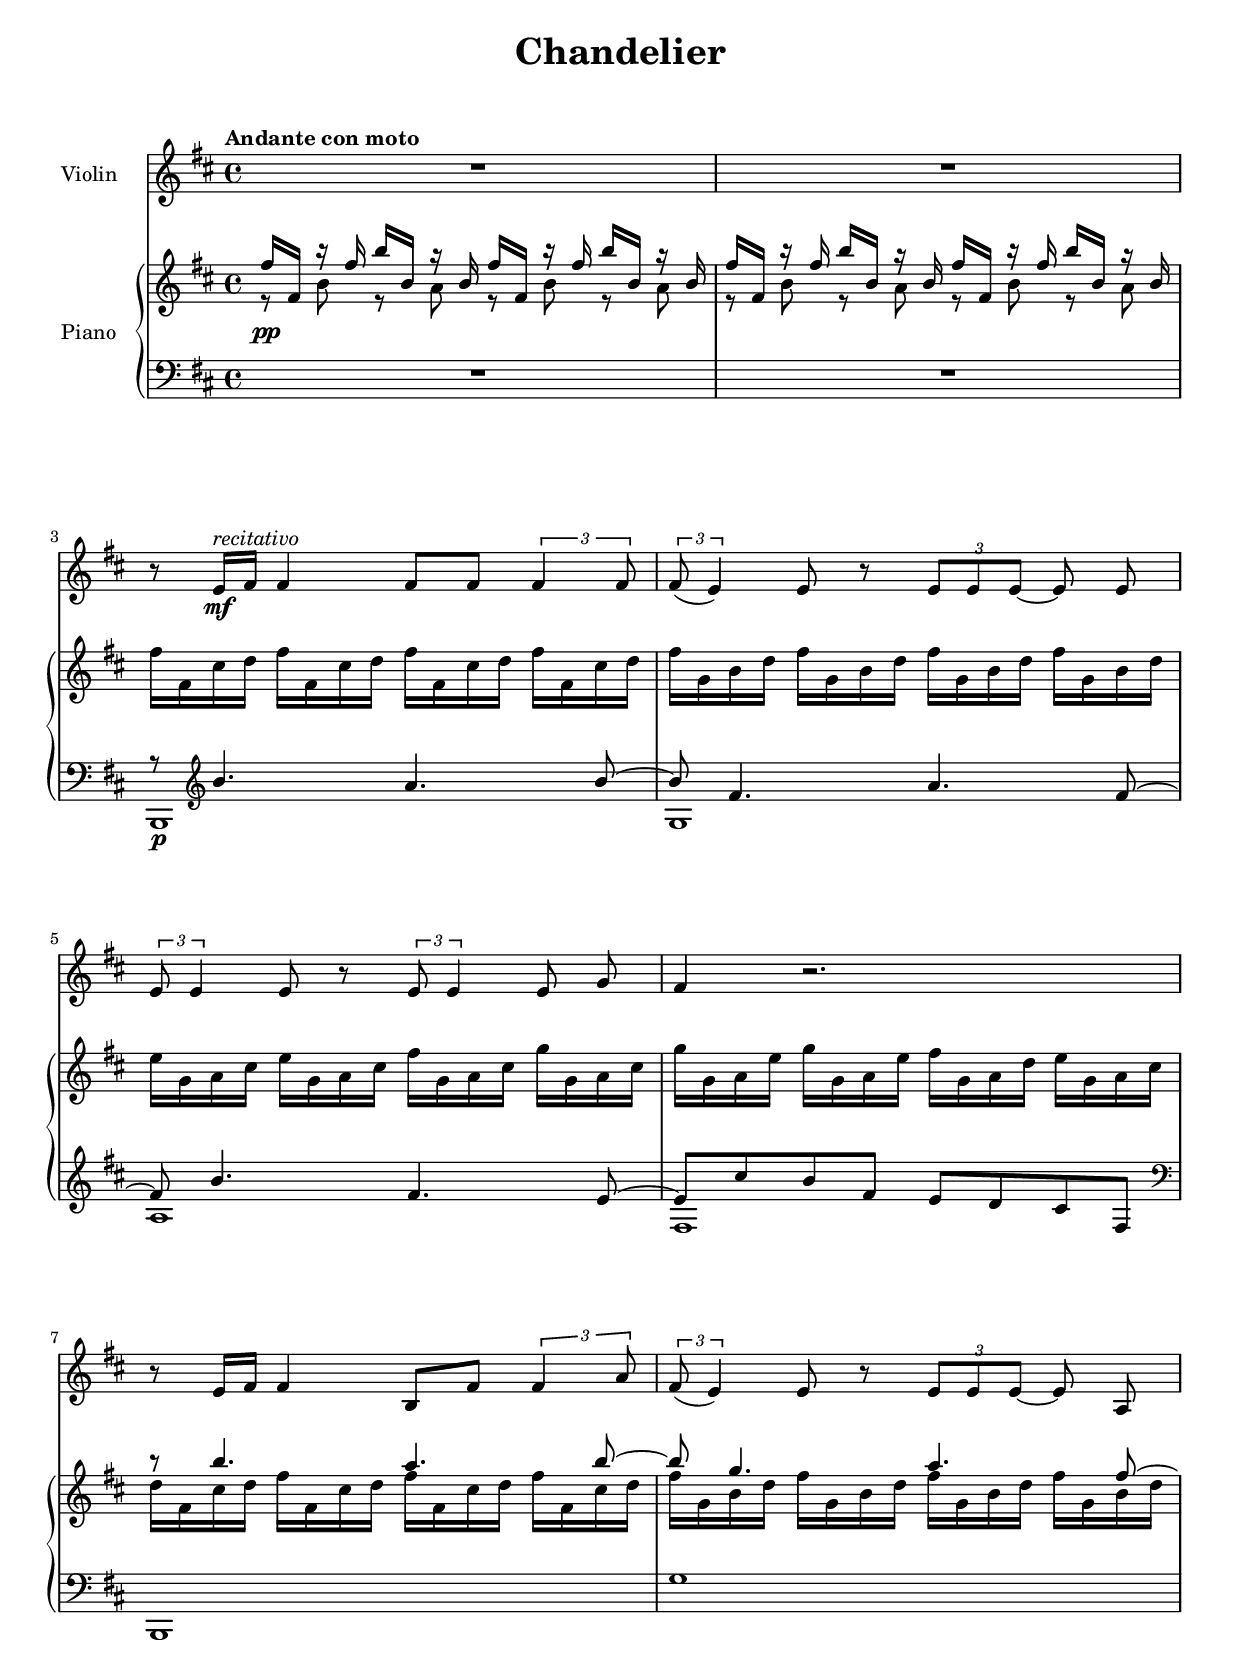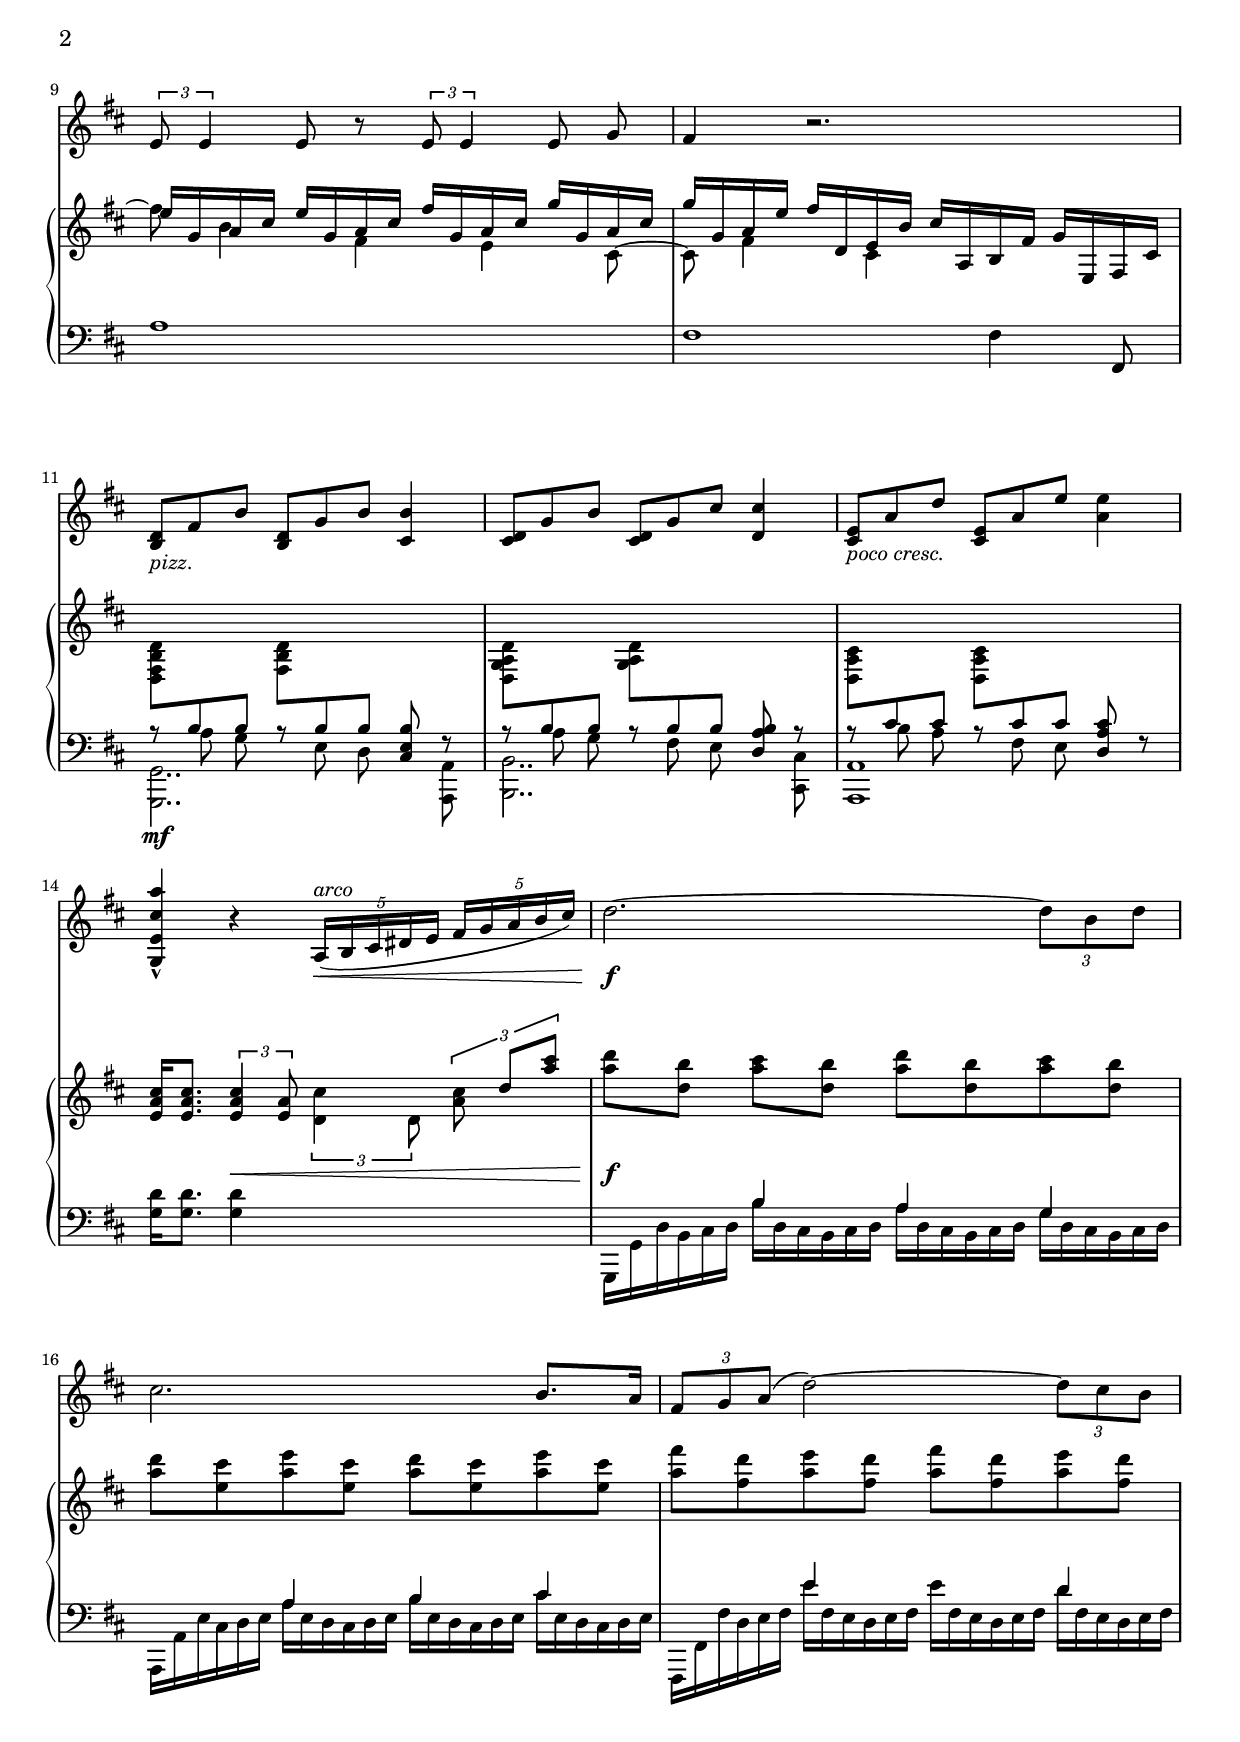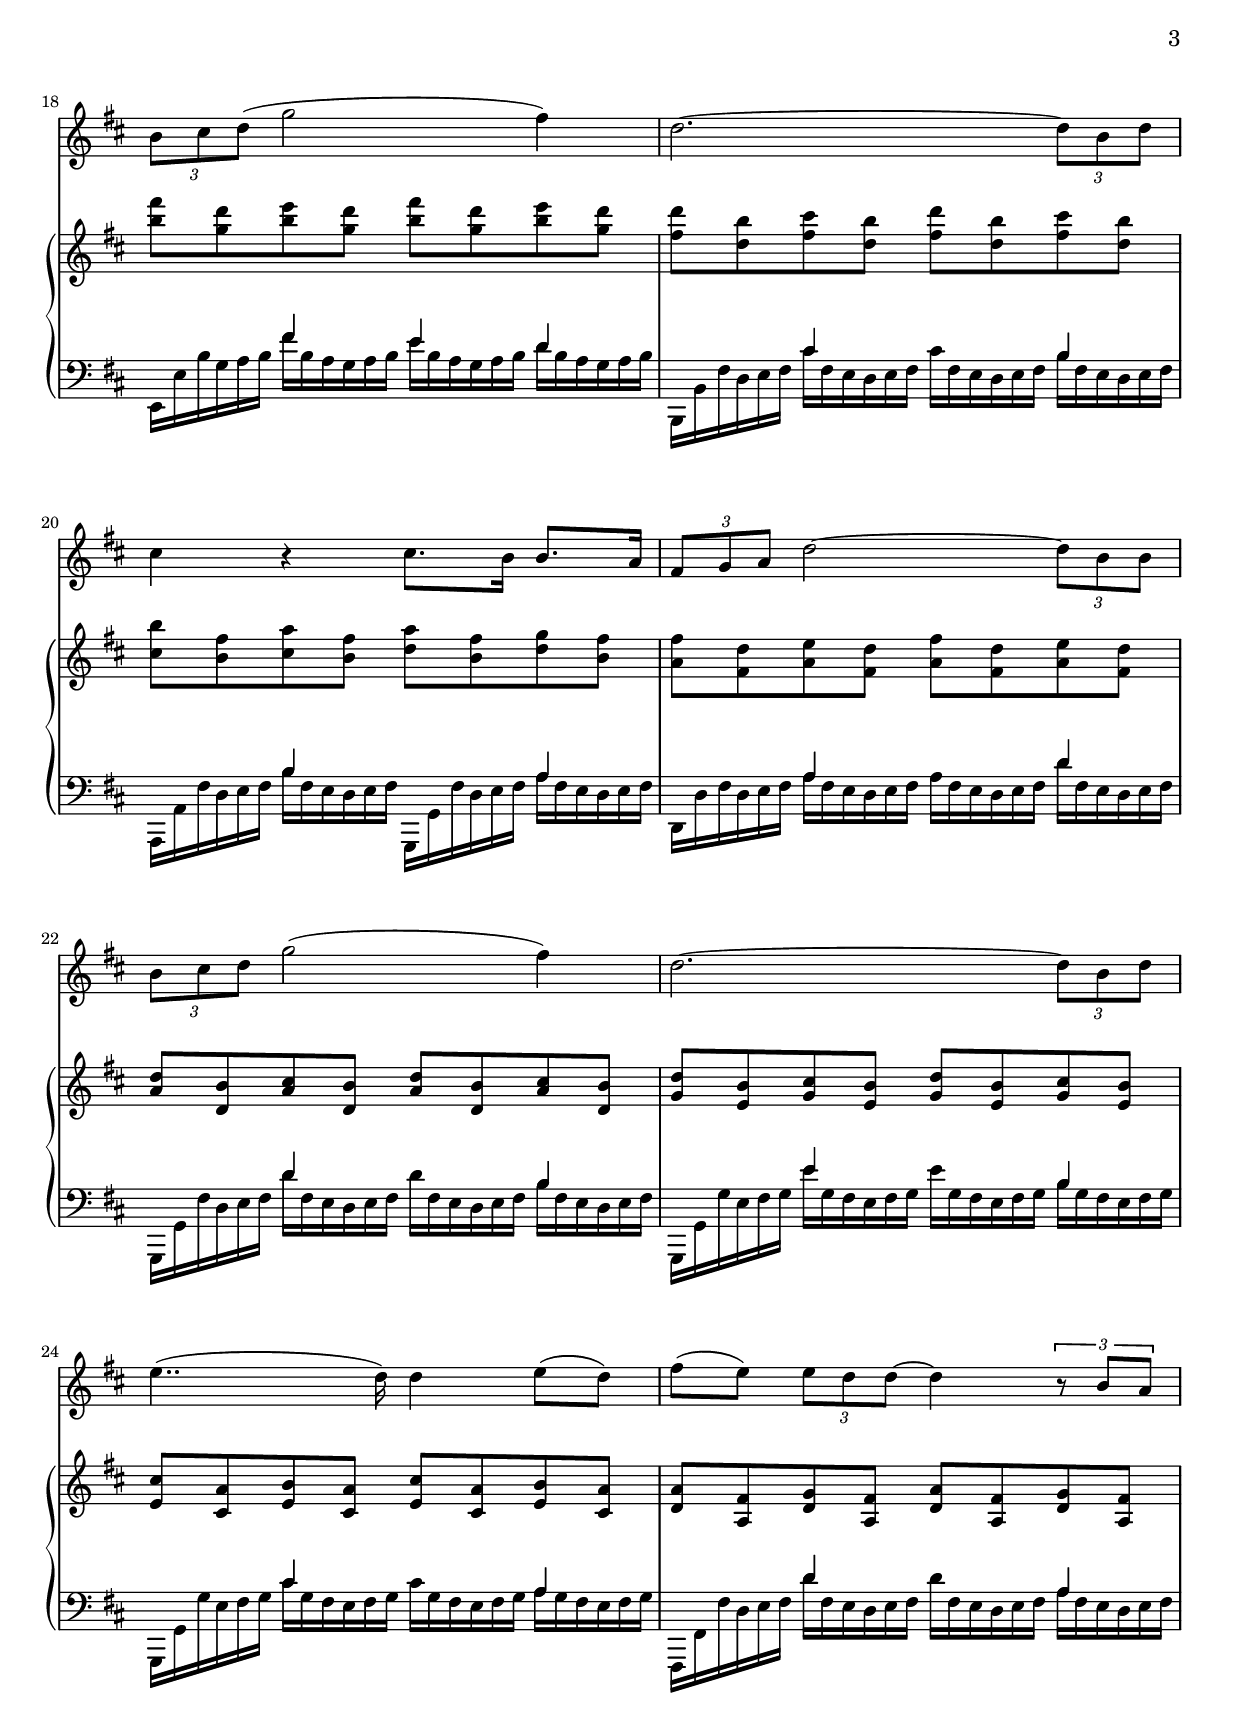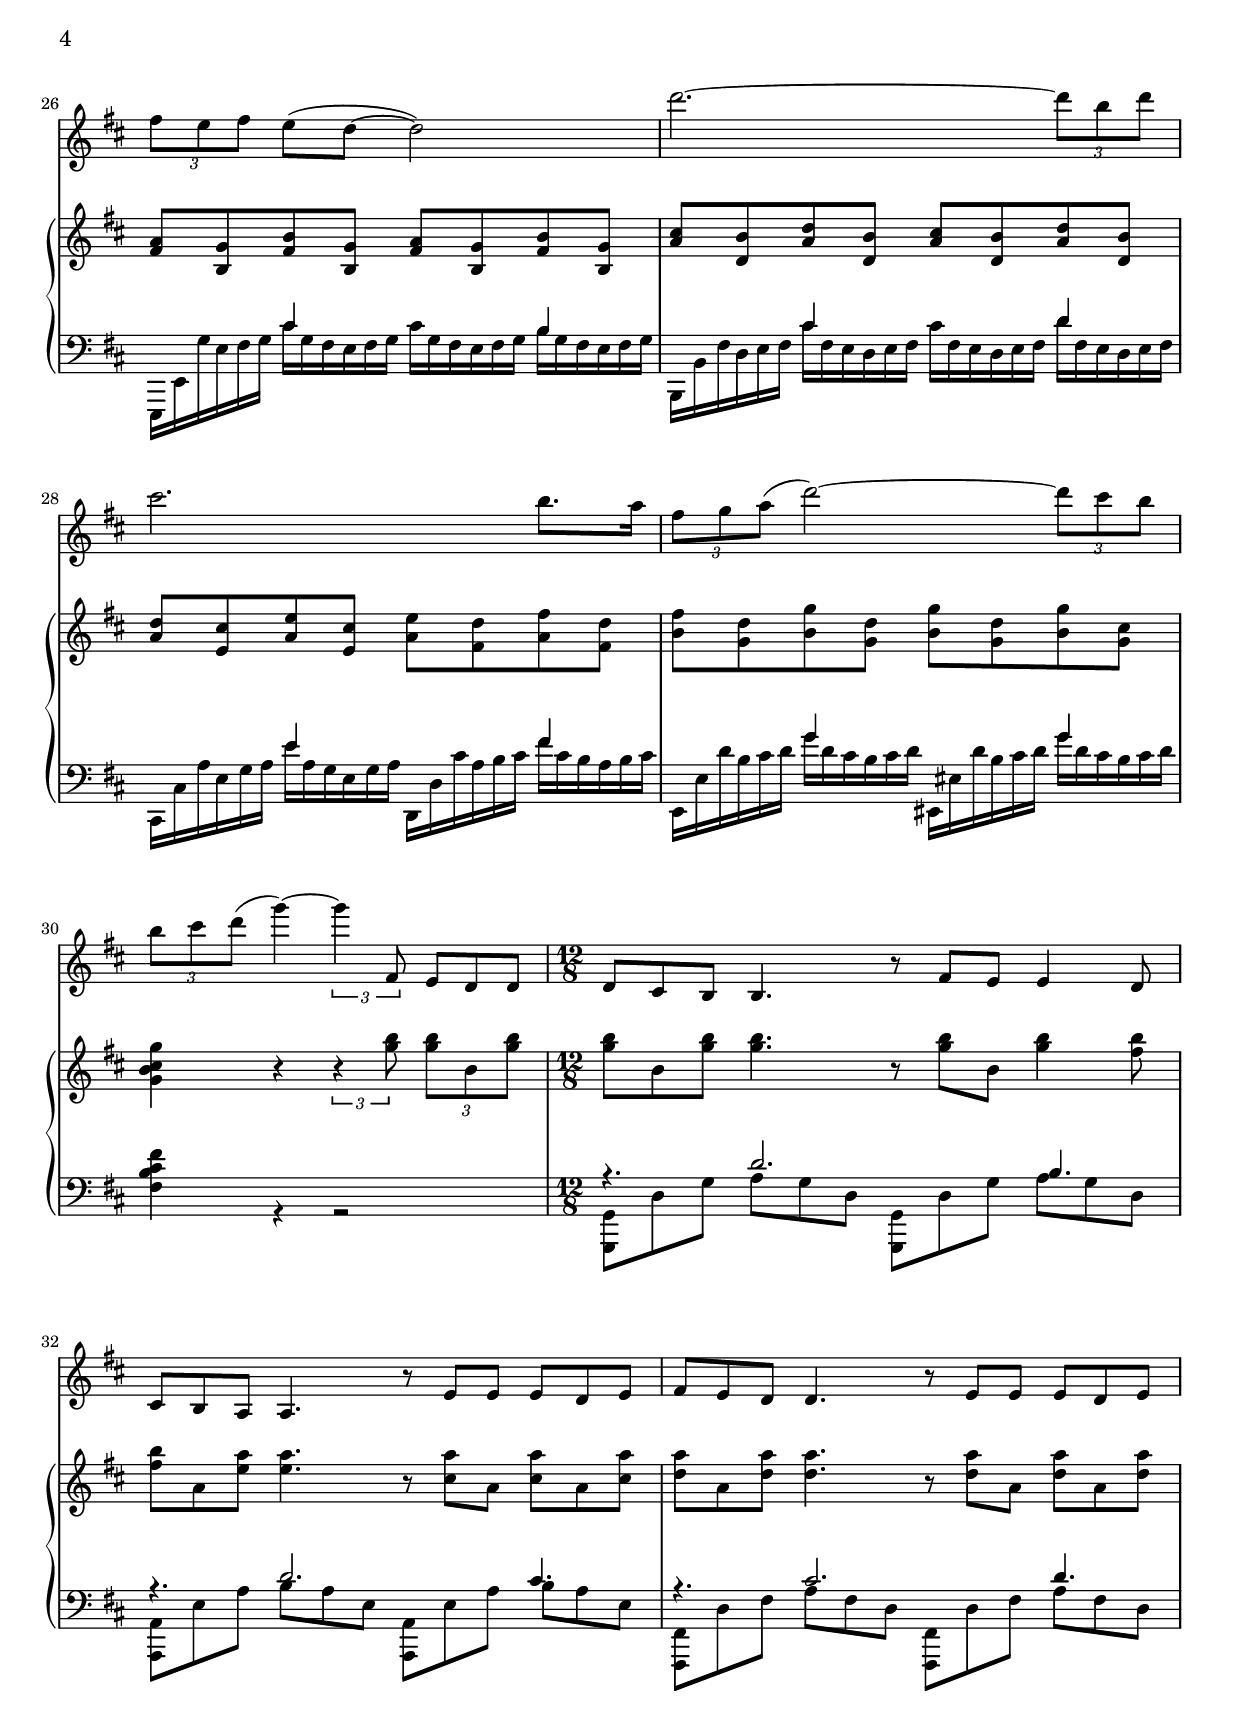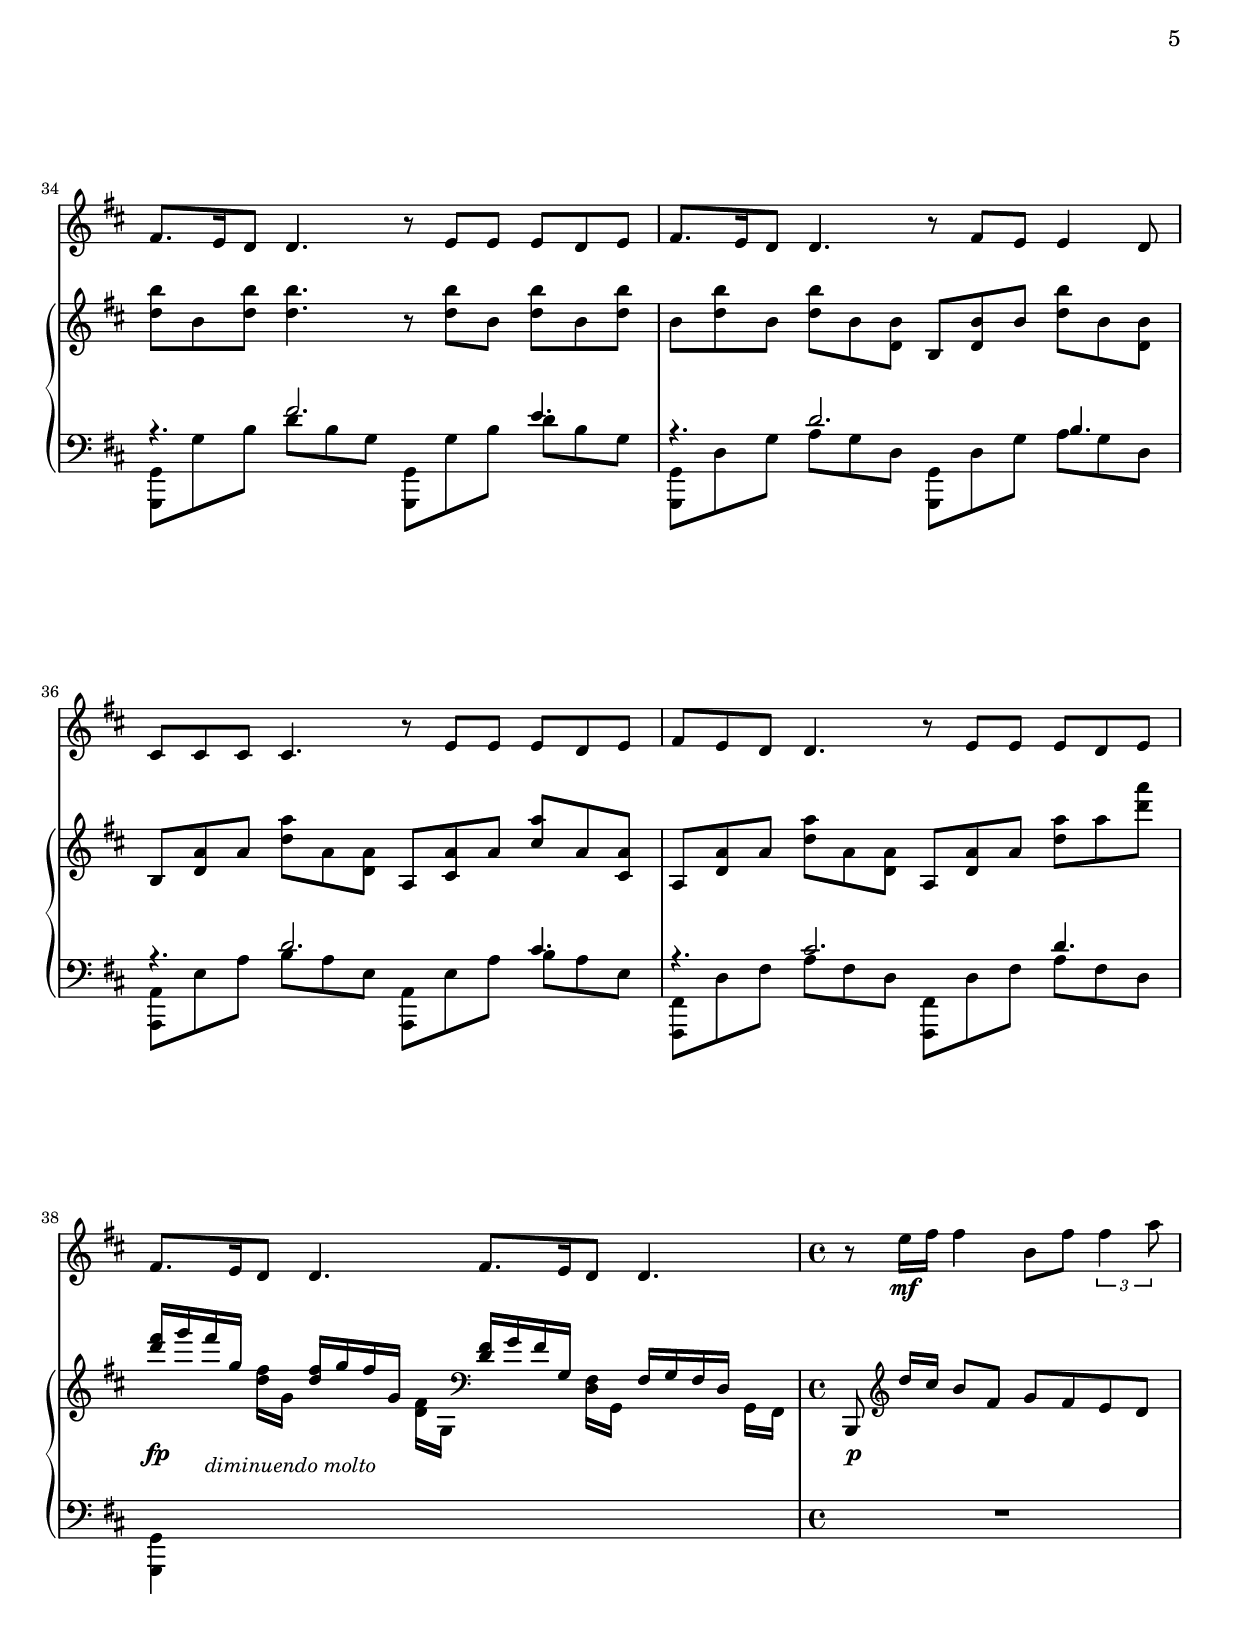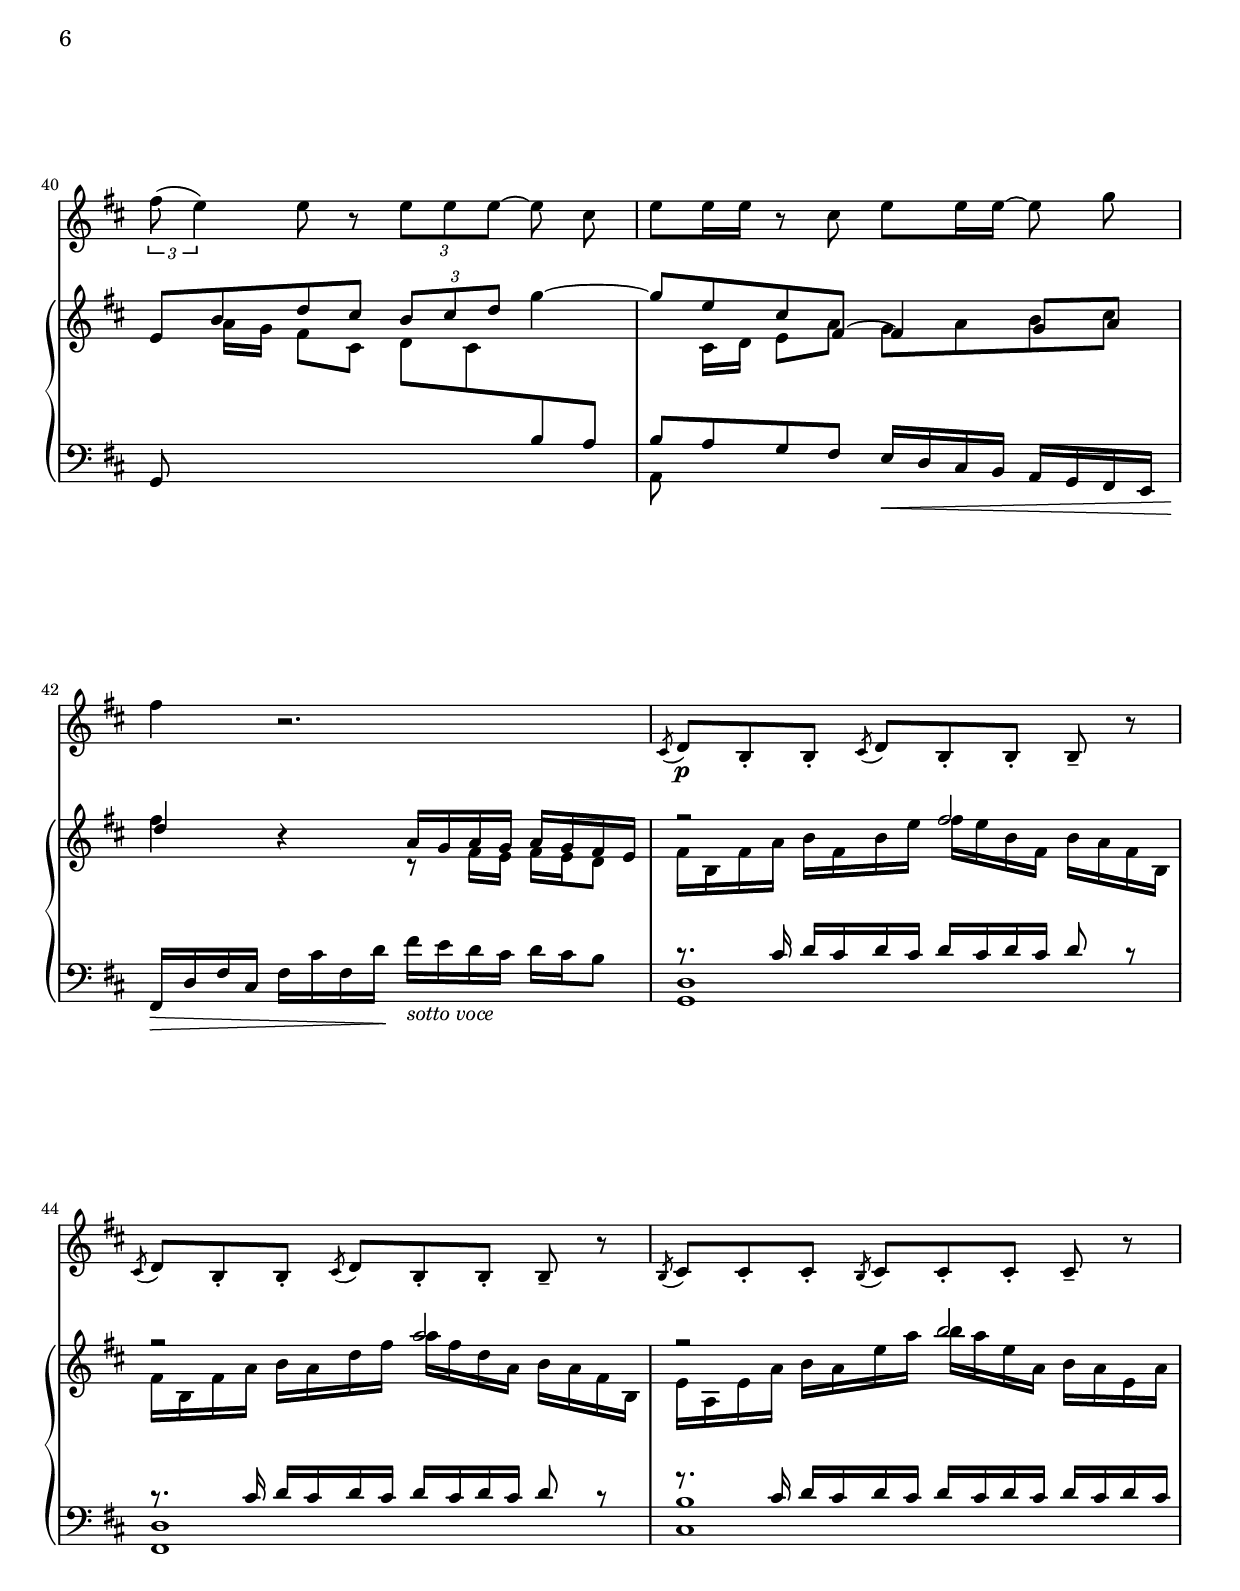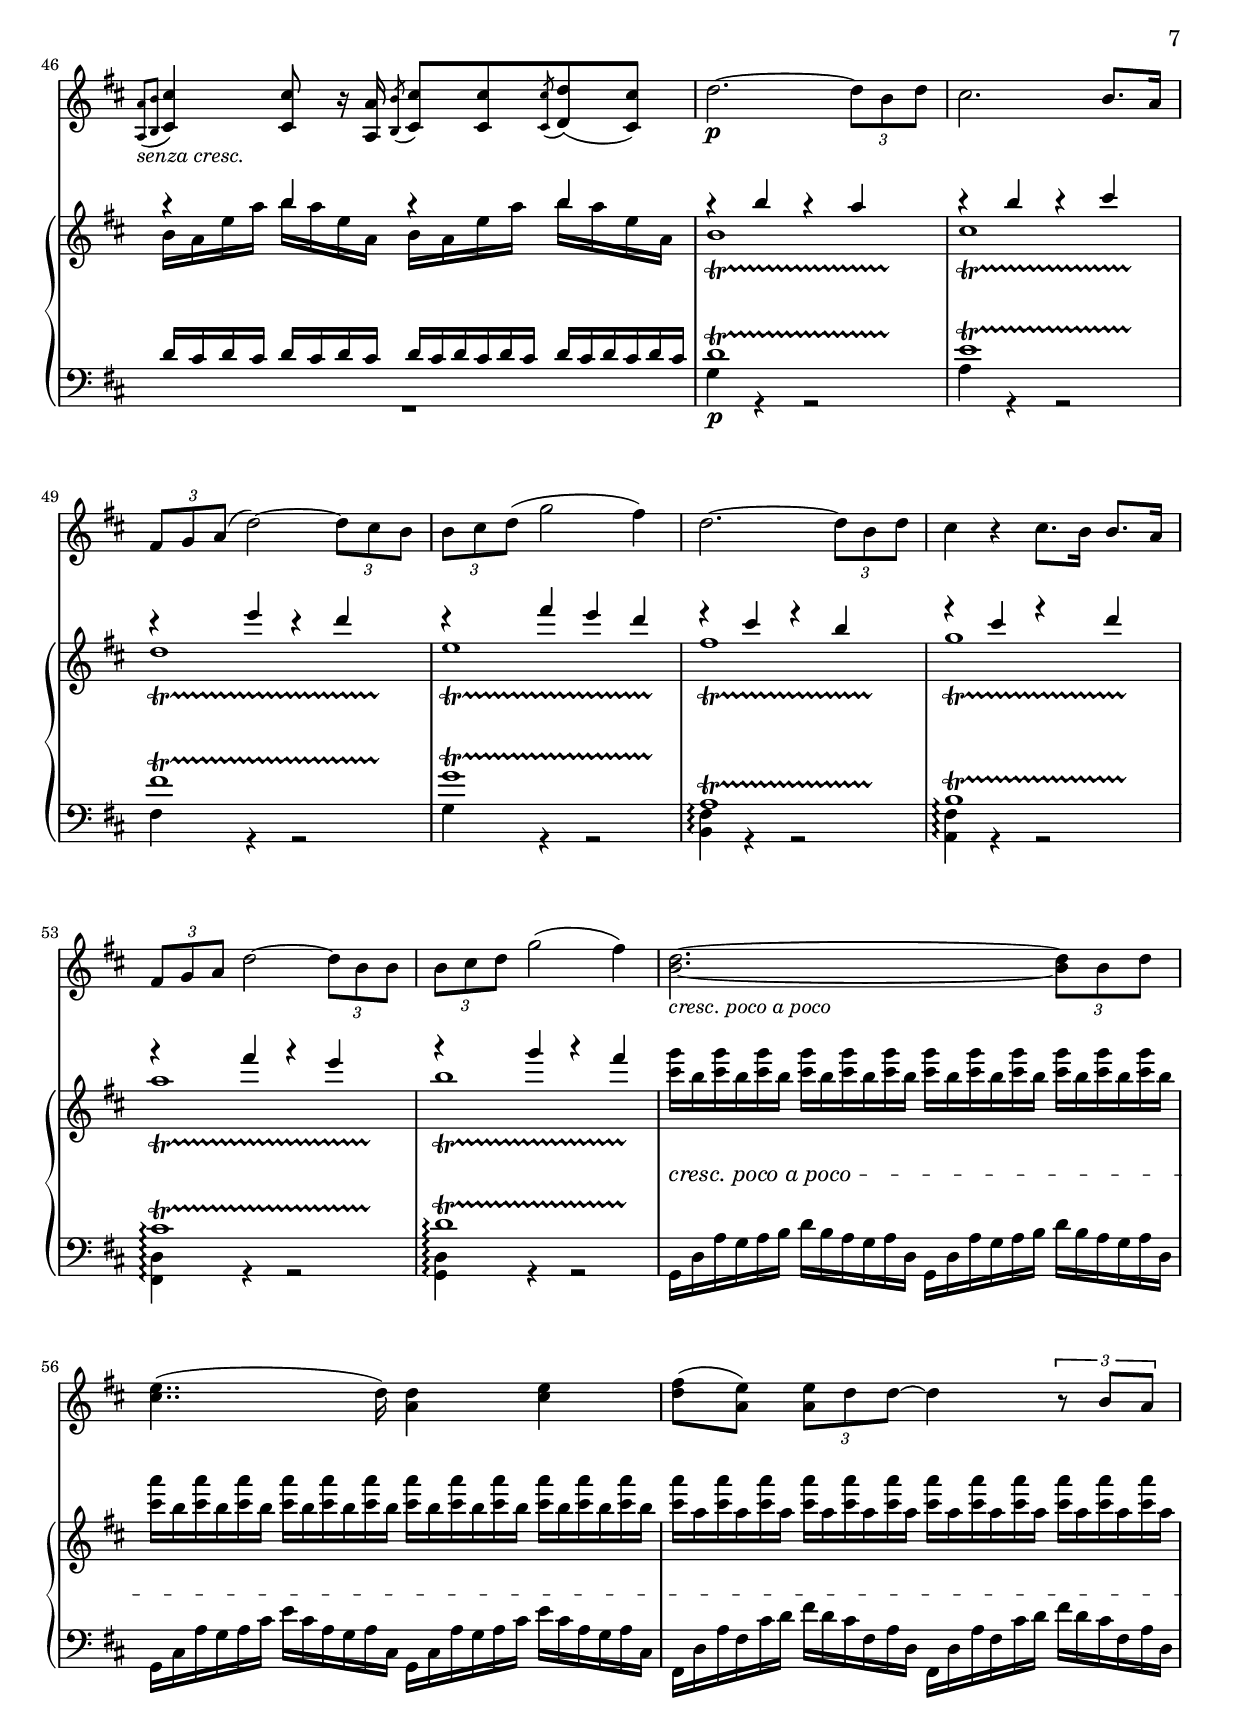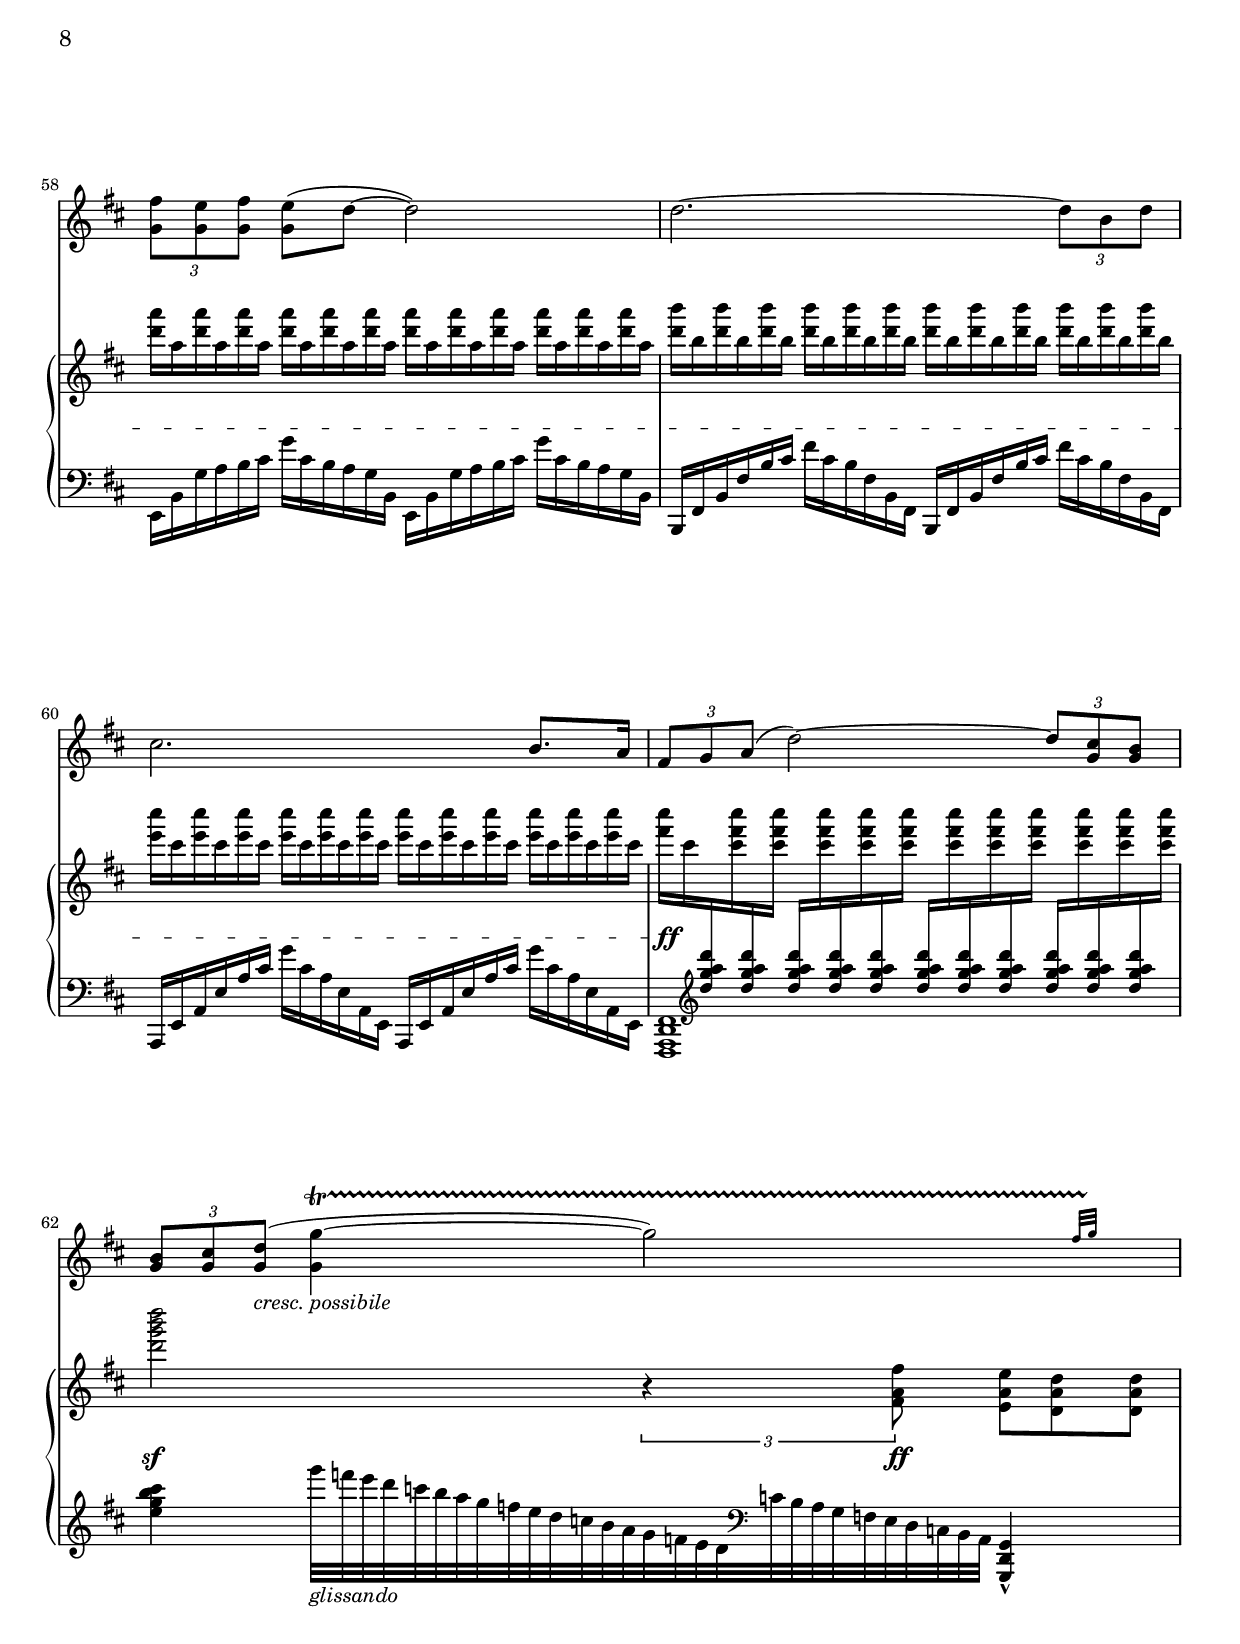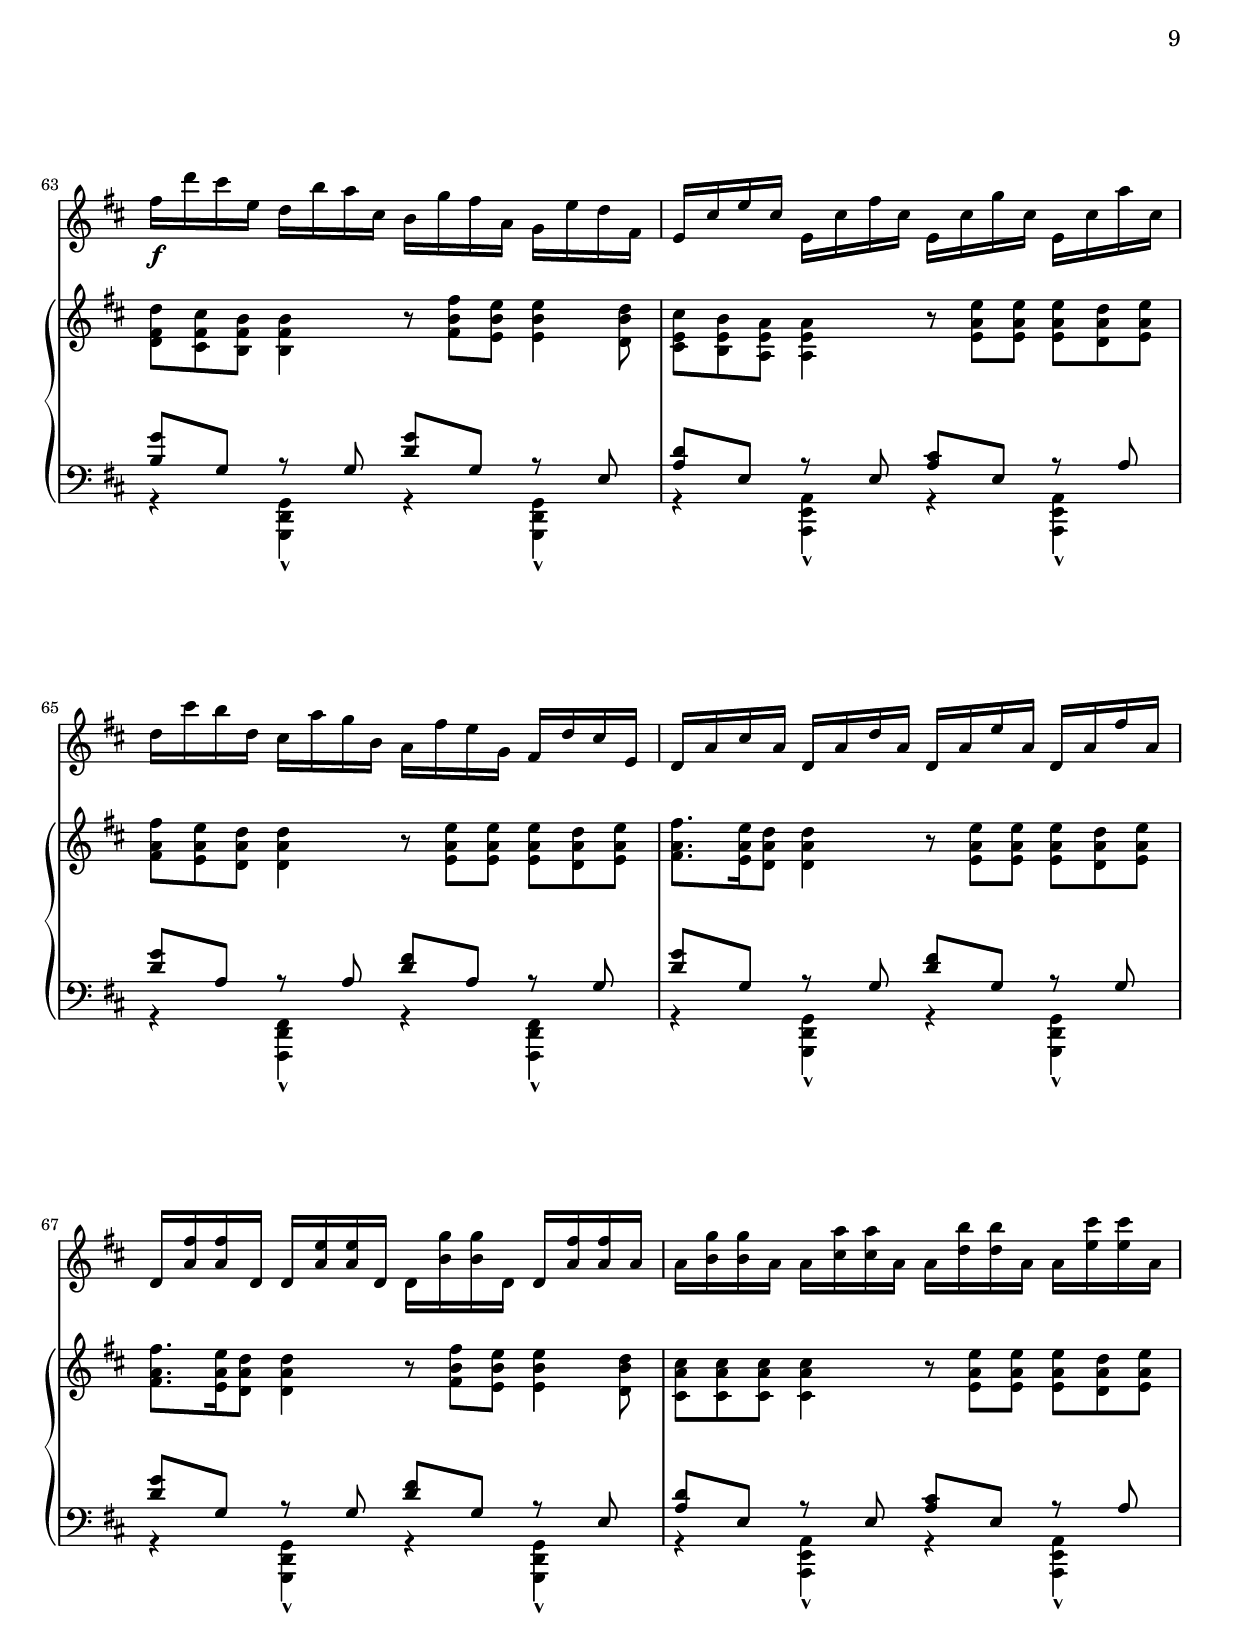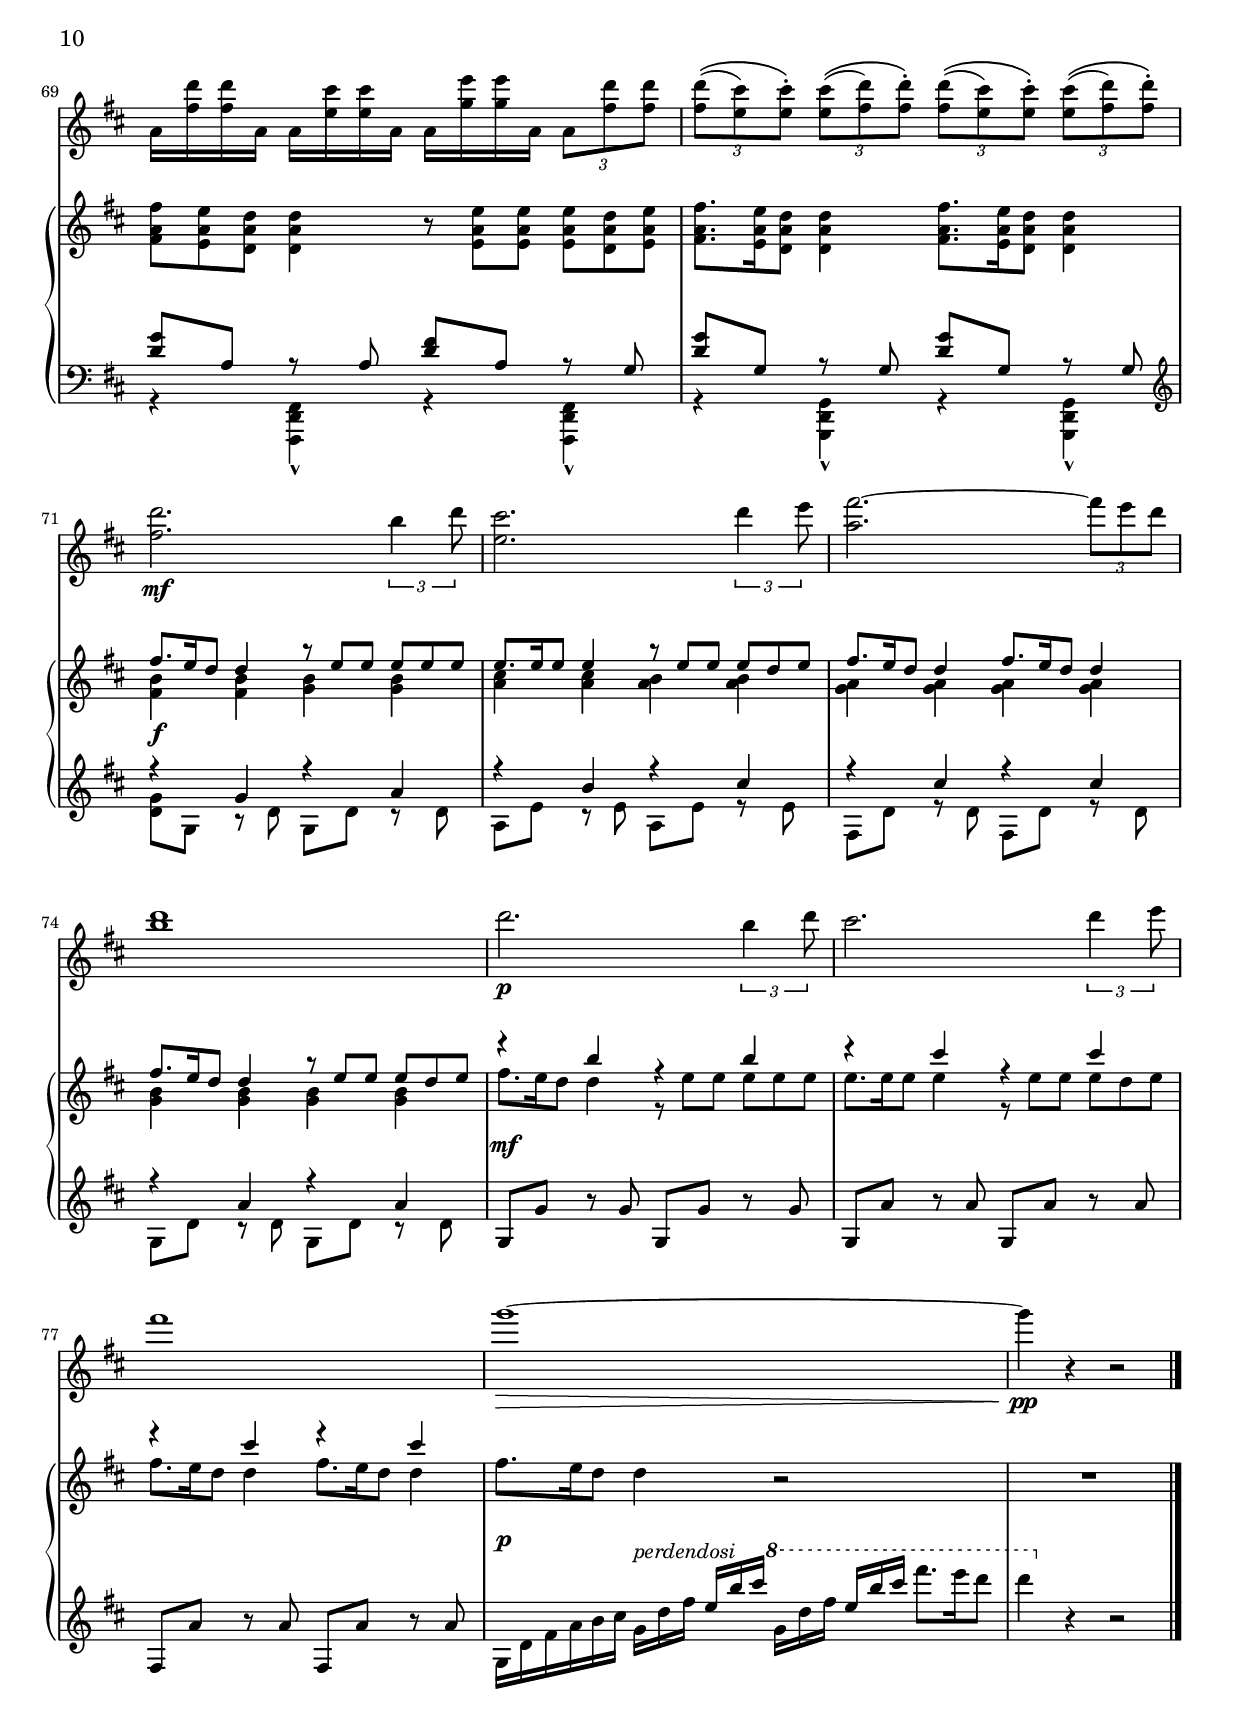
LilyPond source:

\version "2.18.2"

% Chandelier by Sia Furler
% transcribed for Violin and Piano
% with thanks to Linda Peng (@lpnotes)


lh = { \change Staff = "LH" }
rh = { \change Staff = "RH" }
su = { \stemUp }
sn = { \stemNeutral }
sd = { \stemDown }
trips =
#(define-music-function (parser location my-music)
    (ly:music?)
    #{ \tuplet 3/2 { $my-music } #}
)


% Verse I

violinVerseI = \relative c' {
    R1*2 |

    r8 e16\mf ^\markup{\italic "recitativo"} fis  fis4  fis8 fis  \trips {fis4 fis8} |
    \trips {fis8( e4)}  e8 r  \trips {e8 e e~}  \autoBeamOff e8 e \autoBeamOn |
    \trips {e8 e4}  e8 r  \trips {e8 e4}  \autoBeamOff e8 g \autoBeamOn |
    fis4 r2. |
    r8 e16 fis  fis4  b,8 fis'  \trips {fis4 a8} |
    \trips {fis8( e4)}  e8 r  \trips {e8 e e~}  \autoBeamOff e8 a, \autoBeamOn |
    \trips {e'8 e4}  e8 r  \trips {e8 e4}  \autoBeamOff e8 g \autoBeamOn|
    fis4 r2. |
}
rhVerseI = \relative c' {
    << { fis'16 fis, r fis'  b b, r b  fis' fis, r fis'  b b, r b |
         fis'16 fis, r fis'  b b, r b  fis' fis, r fis'  b b, r b |
       } \\
       { r8 b r a r b r a |
         r8 b r a r b r a |
       }
    >>

    fis'16 fis, cis' d fis fis, cis' d fis fis, cis' d fis fis, cis' d |
    fis g, b d fis g, b d fis g, b d fis g, b d |
    e g, a cis e g, a cis fis g, a cis g' g, a cis |
    g' g,  a e' g g, a e' fis g, a d e g, a cis |
    \sd
    d fis, cis' d fis fis, cis' d fis fis, cis' d fis fis, cis' d |
    fis g, b d fis g, b d fis g, b d fis g, b d |
    \su e g, a cis  e g, a cis  fis g, a cis  g' g, a cis |
    g' g, a e'  fis d, e b'  cis a, b fis'  g e, fis cis' |
}
lhVerseI = \relative c'' {
    R1*2 |

    << { r8 \clef treble b4. a4. b8~ | b8 fis4. a4. fis8~ |
         fis8 b4. fis4. e8~ | e8 cis' b fis e d cis fis, |
         \rh
         r8 b''4. a4. b8~ | b8 g4. a4. fis8~ |
         \sd fis8 b,4 fis e cis8~ | cis8 fis4 cis \lh\sn fis, fis,8 |
       } \\
       { b,1\p | g''1 | a1 | fis1 | \clef bass b,,1 | g''1 | a1 | fis1 |
       }
    >>
}


% Pre-Chorus I

violinPrechorusI = \relative c' {
    \override DynamicTextSpanner.style = #'none
    <d b>8[ -\markup{\italic "pizz."} fis b]  <d, b>[ g b]  <b cis,>4 |
    <d, cis>8[ g b]  <d, cis>[ g cis]  <cis d,>4 |
    <e, cis>8[ -\markup{\italic "poco cresc."} a d]  <e, cis>[ a e']   <e a,>4 |
    <g,, e' cis' a'>4-^ r4
        \tuplet 5/4 {a16( ^\markup{\italic "arco"}\< b cis dis e} \tuplet 5/4 {fis16 g a b cis)} |
}
rhPrechorusI = \relative c' {
    \sd <d b fis d>8[ \lh\su b b]  \rh\sd <d b fis>[ \lh\su b b]  <b e, cis> r \rh |
    \sd <d a g d>8[ \lh\su b b]  \rh\sd <d a g>[ \lh\su b b]  <b a d,> r \rh |
    \sd <cis a d,>8[ \lh\su cis cis]  \rh\sd <cis a d,>[ \lh\su cis cis]  <cis a d,> r \rh |
    \sn <cis' a e>16 <cis a e>8. \trips {<cis a e>4 \su <a e>8}
        \sd \trips {<cis d,>4 d,8} \autoBeamOff \trips {<cis' a>8 \su d[ <cis' a>]} \autoBeamOn \sn |
}
lhPrechorusI = \relative c' {
    << { \autoBeamOff
         \sd r8 a  g  r e d  s4 |
         \sd r8 a' g  r fis e  s4 |
         \sd r8 b' a  r fis e  s4 |
       } \\
       { <g, g,>2..\mf <a a,>8 |
         <b b,>2.. <cis cis,>8 |
         <a a,>1 |
         <g' d'>16 <g d'>8. <g d'>4 s2 |
       }
    >>
}


% Chorus I

violinChorusI = \relative c'' {
    d2.~\f \trips {d8 b d} | cis2. b8. a16 |
    \trips {fis8 g a(} d2)~ \trips {d8 cis b} | \trips {b8 cis d(} g2 fis4) |
    d2.~ \trips {d8 b d} | cis4 r cis8. b16 b8. a16 |
    \trips {fis8 g a} d2~ \trips {d8 b b} | \trips {b8 cis d} g2( fis4) |
    d2.~ \trips {d8 b d} | e4..( d16) d4 e8( d) |
    fis8( e) \trips {e8 d d~} d4 \trips {r8 b a } | \trips {fis'8 e fis} e8( d~ d2) |
    d'2.~ \trips {d8 b d} | cis2. b8. a16 |
    \trips {fis8 g a(} d2)~ \trips {d8 cis b} | \trips {b8 cis d(} g4)~ \trips {g4 fis,,8} e8*2/3 d d |
}
rhChorusI = \relative c''' {
    <d a>8 <b d,> <cis a> <b d,>  <d a>8 <b d,> <cis a> <b d,> |
    <d a>8 <cis e,> <e a,> <cis e,>  <d a>8 <cis e,> <e a,> <cis e,> |
    <fis a,>8 <d fis,> <e a,> <d fis,>  <fis a,>8 <d fis,> <e a,> <d fis,> |
    <fis b,>8 <d g,> <e b> <d g,>  <fis b,>8 <d g,> <e b> <d g,> |

    <d fis,>8 <b d,> <cis fis,> <b d,>  <d fis,>8 <b d,> <cis fis,> <b d,> |
    <b cis,>8 <fis b,> <a cis,> <fis b,> <a d,> <fis b,> <g d> <fis b,> |
    <fis a,>8 <d fis,> <e a,> <d fis,>  <fis a,>8 <d fis,> <e a,> <d fis,> |
    <d a>8 <b d,> <cis a> <b d,>  <d a>8 <b d,> <cis a> <b d,> |

    <d g,>8 <b e,> <cis g> <b e,>  <d g,>8 <b e,> <cis g> <b e,> |
    <cis e,>8 <a cis,> <b e,> <a cis,>  <cis e,>8 <a cis,> <b e,> <a cis,> |
    <a d,>8 <fis a,> <g d> <fis a,>  <a d,>8 <fis a,> <g d> <fis a,> |
    <a fis>8 <g b,> <b fis> <g b,>  <a fis>8 <g b,> <b fis> <g b,> |

    <cis a>8 <b d,> <d a> <b d,>  <cis a>8 <b d,> <d a> <b d,> |
    <d a>8 <cis e,> <e a,> <cis e,>  <e a,>8 <d fis,> <fis a,> <d fis,> |
    <fis b,>8 <d g,> <g b,> <d g,>  <g b,>8 <d g,> <g b,> <cis, g> |
    <g' cis, b g>4  r  \trips {r4 <b g>8} \trips {<b g> b, <b' g>} |
}
lhChorusI = \relative c' {
    <<{ s4 b a g | s4 a b cis | s4 e s d | s4 fis e d |
        s4 cis s b | s4 b s a | s4 a s d | s4 d s b |
        s4 e s b | s4 cis s a | s4 d s a | s4 cis s b |
        s4 cis s d | s4 e s fis | s4 g s g | s1 |
      } \\
      { g,,,16*2/3 g' d' b cis d  b' d, cis b cis d  a' d, cis b cis d  g d cis b cis d |
        a, a' e' cis d e  a e d cis d e  b' e, d cis d e  cis' e, d cis d e |
        fis,, fis' fis' d e fis  e' fis, e d e fis  e' fis, e d e fis  d' fis, e d e fis |
        e, e' b' g a b  fis' b, a g a b  e b a g a b  d b a g a b |

        b,, b' fis' d e fis  cis' fis, e d e fis  cis' fis, e d e fis  b fis e d e fis |
        a,, a' fis' d e fis  b fis e d e fis  g,, g' fis' d e fis  a fis e d e fis |
        d, d' fis d e fis  a fis e d e fis  a fis e d e fis  d' fis, e d e fis |
        g,, g' fis' d e fis  d' fis, e d e fis  d' fis, e d e fis  b fis e d e fis |

        g,, g' g' e fis g  e' g, fis e fis g  e' g, fis e fis g  b g fis e fis g |
        g,, g' g' e fis g  cis g fis e fis g  cis g fis e fis g  a g fis e fis g |
        fis,, fis' fis' d e fis  d' fis, e d e fis  d' fis, e d e fis  a fis e d e fis |
        e,, e' g' e fis g  cis g fis e fis g  cis g fis e fis g  b g fis e fis g |

        b,, b' fis' d e fis  cis' fis, e d e fis  cis' fis, e d e fis  d' fis, e d e fis |
        cis, cis' a' e g a  e' a, g e g a  d,, d' cis' a b cis  fis cis b a b cis |
        e,, e' d' b cis d  g d cis b cis d  eis,, eis' d' b cis d  g d cis b cis d |
        <fis cis b fis>4 r r2 |
      }
    >>
}


% Post-Chorus I

violinPostchorusI = \relative c' {
    \time 12/8
    d8 cis b  b4.  r8 fis' e  e4 d8 |
    cis8 b a  a4.  r8 e' e  e d e |
    fis8 e d  d4.  r8 e e  e d e |
    fis8. e16 d8  d4.  r8 e e  e d e |
    fis8. e16 d8  d4.  r8 fis e  e4 d8 |
    cis8 cis cis  cis4.  r8 e e  e d e |
    fis8 e d  d4.  r8 e e  e d e |
    fis8. e16 d8  d4.  fis8. e16 d8  d4. |
}
rhPostchorusI = \relative c''' {
    \time 12/8
    <b g>8 b, <b' g>  <b g>4.  r8 <b g> b,  <b' g>4 <b fis>8 |
    <b fis>8 a, <a' e>  <a e>4.  r8 <a cis,> a,  <a' cis,> a, <a' cis,> |
    <a d,>8 a, <a' d,>  <a d,>4.  r8 <a d,> a,  <a' d,> a, <a' d,> |
    <b d,>8 b, <b' d,>  <b d,>4.  r8 <b d,> b,  <b' d,> b, <b' d,> |

    b,8 <b' d,> b,  <b' d,> b, <b d,>  b, <b' d,> b  <b' d,> b, <b d,> |
    b,8 <a' d,> a  <a' d,> a, <a d,>  a, <a' cis,> a  <a' cis,> a, <a cis,> |
    a,8 <a' d,> a  <a' d,> a, <a d,>  a, <a' d,> a  <a' d,> a <a' d,> |
    \su <fis d>16 g fis g, s s  <fis d> g fis g, s s
        \clef bass <fis d> g fis g, s s  fis g fis d s8 |
}
lhPostchorusI = \relative c' {
    \time 12/8
    <<{ r4. d2. b4. | r d2. cis4. | r cis2. d4. | r fis2. e4. |
        r4. d2. b4. | r d2. cis4. | r cis2. d4. | s1. |
      } \\
      { <g,, g,>8 d' g  a g d  <g, g,> d' g  a g d |
        <a a,> e' a  b a e  <a, a,> e' a  b a e |
        <fis, fis,> d' fis  a fis d  <fis, fis,> d' fis  a fis d |
        <g, g,> g' b  d b g  <g, g,> g' b  d b g |
        <g, g,> d' g  a g d  <g, g,> d' g  a g d |
        <a a,> e' a  b a e  <a, a,> e' a  b a e |
        <fis, fis,> d' fis  a fis d  <fis, fis,> d' fis  a fis d |
        <g, g,>4 \rh\sd <fis''' d>16 g,  s4 <fis d>16 g,  s4 <fis d>16 g,  s4 g16 fis |
      }
    >>
}


% Verse II

violinVerseII = \relative c'' {
    r8 e16\mf fis  fis4  b,8 fis'  \trips {fis4 a8} |
    \trips {fis8( e4)}  e8 r  \trips {e8 e e~}  \autoBeamOff e8 cis \autoBeamOn |
    e8 e16 e  r8 cis  e e16 e~  \autoBeamOff e8 g \autoBeamOn |
    fis4 r2. |
}
rhVerseII = \relative c, {
    \autoBeamOff b8 \clef treble \autoBeamOn d'''16 cis  b8 fis  g fis  e d |
    e8 \su b' d cis  \trips {b8 cis d}
        <<{ \sd g4~ | \su g8 e cis fis,~ fis4 g8 a | d4 } \\
          { s4      | \autoBeamOff \lh\sd a,,8 \autoBeamOn\rh cis'16 d  e8 a  g a  b cis | fis4 }>>
        r  << { a,16 g a g a g fis e } \\ { r8 fis16 e fis e d8 } >> |
}
lhVerseII = \relative c {
    R1 |
    \autoBeamOff g8 \rh\sd \autoBeamOn a''16 g  fis8 cis  d cis \lh\su b a |
    \su b8 a g fis  \sn e16 \< d cis b a g fis e |
    fis16 \> d' fis cis  fis cis' fis, d'  \! fis -\markup{\italic "sotto voce"} e d cis  d cis b8 |
}


% Pre-Chorus II

violinPrechorusII = \relative c' {
    \acciaccatura cis8 d[\p b-. b-.] \acciaccatura cis8 d[ b-. b-.] b-- r |
    \acciaccatura cis8 d[   b-. b-.] \acciaccatura cis8 d[ b-. b-.] b-- r |
    \acciaccatura b8 cis[ cis-. cis-.] \acciaccatura b8 cis[ cis-. cis-.] cis-- r |
    \acciaccatura {<a' a,>8 -\markup{\italic "senza cresc."} <b b,>} <cis cis,>4  <cis cis,>8 r16 <a a,>
        \acciaccatura <b b,>8 <cis cis,> <cis cis,>  \acciaccatura <cis cis,> <d d,>( <cis cis,>) |
}
rhPrechorusII = \relative c'' {
    <<{ r2 fis | r2 a | r2 b | r4 b r b | }
      \\
      { fis,16 b, fis' a  b fis b e   fis e b fis  b a fis b, |
        fis'16 b, fis' a  b a d fis  a fis d a  b a fis b, |
        e16 a, e' a  b a e' a  b a e a,  b a e a |
        b16 a e' a  b a e a,  b a e' a  b a e a, |
      }
    >>
}
lhPrechorusII = \relative c' {
    <<{ r8. cis16  d cis d cis  d cis d cis  d8 r |
        r8. cis16  d cis d cis  d cis d cis  d8 r |
        r8. cis16  d cis d cis  d cis d cis  d cis d cis |
        d16 cis d cis  d cis d cis  d16*2/3 cis d cis d cis  d cis d cis d cis |
      } \\
      { <g, d'>1 | <fis d'>1 | <cis' b'>1 | R1 | }
    >>
}


% Chorus II

violinChorusII = \relative c'' {
    d2.~\p \trips {d8 b d} | cis2. b8. a16 |
    \trips {fis8 g a(} d2)~ \trips {d8 cis b} | \trips {b8 cis d(} g2 fis4) |
    d2.~ \trips {d8 b d} | cis4 r cis8. b16 b8. a16 |
    \trips {fis8 g a} d2~ \trips {d8 b b} | \trips {b8 cis d} g2( fis4) |

    <d b>2.~ -\markup{\italic "cresc. poco a poco"} \trips {<d b>8 b d} |
    <e cis>4..( d16) <d a>4 <e cis> |
    <fis d>8( <e a,>) \trips {<e a,>8 d d~} d4 \trips {r8 b a } |
    \trips {<fis' g,>8 <e g,> <fis g,>} <e g,>8( d~ d2) |

    d2.~ \trips {d8 b d} |
    cis2. b8. a16 |
    \trips {fis8 g a(} d2)~ \trips {d8 <cis g> <b g>} |
    \trips {<b g>8 <cis g> <d g,>( -\markup{\italic "cresc. possibile"} } <g g,>4~\startTrillSpan \afterGrace g2) {fis32[ g]\stopTrillSpan } |
}
rhChorusII = \relative c''' {
    \sn
    <<{ r4 b r a | r b r cis | r e r d | r fis e d |
        r4 cis r b | r cis r d | r fis r e | r g r fis |
      } \\
      { b,,1*7/8\startTrillSpan s8\stopTrillSpan | cis1*7/8\startTrillSpan s8\stopTrillSpan |
        d1*7/8  \startTrillSpan s8\stopTrillSpan | e1*7/8  \startTrillSpan s8\stopTrillSpan |
        fis1*7/8\startTrillSpan s8\stopTrillSpan | g1*7/8  \startTrillSpan s8\stopTrillSpan |
        a1*7/8  \startTrillSpan s8\stopTrillSpan | b1*7/8  \startTrillSpan s8\stopTrillSpan |
      }
    >>
    <cis g'>16*2/3 b <cis g'> b <cis g'> b  <cis g'> b <cis g'> b <cis g'> b
        <cis g'>   b <cis g'> b <cis g'> b  <cis g'> b <cis g'> b <cis g'> b |
    <cis a'>16*2/3 b <cis a'> b <cis a'> b  <cis a'> b <cis a'> b <cis a'> b
        <cis a'>   b <cis a'> b <cis a'> b  <cis a'> b <cis a'> b <cis a'> b |
    <cis a'>16*2/3 a <cis a'> a <cis a'> a  <cis a'> a <cis a'> a <cis a'> a
        <cis a'>   a <cis a'> a <cis a'> a  <cis a'> a <cis a'> a <cis a'> a |
    <d   a'>16*2/3 a <d   a'> a <d   a'> a  <d   a'> a <d   a'> a <d   a'> a
        <d   a'>   a <d   a'> a <d   a'> a  <d   a'> a <d   a'> a <d   a'> a |

    <d   b'>16*2/3 b <d   b'> b <d   b'> b  <d   b'> b <d   b'> b <d   b'> b
        <d   b'>   b <d   b'> b <d   b'> b  <d   b'> b <d   b'> b <d   b'> b |
    <e cis'>16*2/3 cis <e cis'> cis <e cis'> cis  <e cis'> cis <e cis'> cis <e cis'> cis
        <e cis'>   cis <e cis'> cis <e cis'> cis  <e cis'> cis <e cis'> cis <e cis'> cis |
    \sd <fis cis'>16*2/3 cis \lh\su \clef treble <d a g d>\rh\sd<cis fis cis'>\lh\su<d a g d>\rh\sd<cis fis cis'>
        \lh\su<d a g d>\rh\sd<cis fis cis'>\lh\su<d a g d>\rh\sd<cis fis cis'>\lh\su<d a g d>\rh\sd<cis fis cis'>
        \lh\su<d a g d>\rh\sd<cis fis cis'>\lh\su<d a g d>\rh\sd<cis fis cis'>\lh\su<d a g d>\rh\sd<cis fis cis'>
        \lh\su<d a g d>\rh\sd<cis fis cis'>\lh\su<d a g d>\rh\sd<cis fis cis'>\lh\su<d a g d>\rh\sd<cis fis cis'>
    |
    <d g b d>2 \trips {r4 <fis,, a fis'>8} <e a e'>8*2/3 <d a' d> <d a' d> |
}
lhChorusII = \relative c' {
    \set Staff.connectArpeggios = ##t
    <<{ d1*7/8\p\startTrillSpan s8\stopTrillSpan | e1*7/8\startTrillSpan s8\stopTrillSpan |
        fis1*7/8\startTrillSpan s8\stopTrillSpan | g1*7/8\startTrillSpan s8\stopTrillSpan |
        a,1*7/8  \arpeggio\startTrillSpan s8\stopTrillSpan | b1*7/8 \arpeggio\startTrillSpan s8\stopTrillSpan |
        cis1*7/8 \arpeggio\startTrillSpan s8\stopTrillSpan | d1*7/8 \arpeggio\startTrillSpan s8\stopTrillSpan |
      } \\
      { g,4 r r2 | a4 r r2 | fis4 r r2 | g4 r r2 |
        <fis b,>4\arpeggio r r2 | <fis a,>4\arpeggio r r2 | <d fis,>4\arpeggio r r2 | <d g,>4\arpeggio r r2 |
      }
    >>
    g,16*2/3 d' a' g a b d b a g a d,  g, d' a' g a b d b a g a d, |
    g, cis a' g a cis e cis a g a cis,  g cis a' g a cis e cis a g a cis, |
    fis, d' a' fis cis' d fis d cis fis, a d,  fis, d' a' fis cis' d fis d cis fis, a d, |
    e, b' g' a b cis g' cis, b a g b,  e, b' g' a b cis g' cis, b a g b, |
    b, fis' b fis' b cis fis cis b fis b, fis  b, fis' b fis' b cis fis cis b fis b, fis |
    a, e' a e' a cis g' cis, a e a, e  a, e' a e' a cis g' cis, a e a, e |
    <fis d a fis>1 |
    <e''' g b cis>4
        g'32*16/28[ -\markup{\italic "glissando"} f e d c b a g f e d c b a g f e d \clef bass c b a g f e d c b a]
        <g d g,>4-^ |
}


% Post-Chorus II

violinPostchorusII = \relative c'' {
    fis16\f d' cis e,  d b' a cis,  b g' fis a,  g e' d fis, |
    e cis' e cis  e, cis' fis cis  e, cis' g' cis,  e, cis' a' cis, |
    d cis' b d,  cis a' g b,  a fis' e g,  fis d' cis e, |
    d a' cis a  d, a' d a  d, a' e' a,  d, a' fis' a, |

    d,16 <a' fis'> <a fis'> d,  d <a' e'> <a e'> d,  d <b' g'> <b g'> d,  d <a' fis'> <a fis'> a |
    a <b g'> <b g'> a  a <cis a'> <cis a'> a  a <d b'> <d b'> a  a <e' cis'> <e cis'> a, |
    a <fis' d'> <fis d'> a,  a <e' cis'> <e cis'> a,  a <g' e'> <g e'> a,  \trips {a8 <fis' d'> <fis d'>} |
    \trips     {<fis d'>8\(( <e cis'>) <e cis'>\)-.} \trips {<e cis'>\(( <fis d'>) <fis d'>\)-.}
        \trips {<fis d'>8\(( <e cis'>) <e cis'>\)-.} \trips {<e cis'>\(( <fis d'>) <fis d'>\)-.} |
}
rhPostchorusII = \relative c' {
    <d fis d'>8*2/3 <cis fis cis'> <b fis' b> <b fis' b>4 r8*2/3 <fis' b fis'> <e b' e> <e b' e>4*2/3 <d b' d>8*2/3 |
    <cis e cis'>8*2/3 <b e b'> <a e' a>  <a e' a>4  r8*2/3 <e' a e'> <e a e'>  <e a e'> <d a' d> <e a e'> |
    <fis a fis'>8*2/3 <e a e'> <d a' d>  <d a' d>4  r8*2/3 <e  a e'> <e a e'>  <e a e'> <d a' d> <e a e'> |
    <fis a fis'>8.*2/3 <e a e'>16*2/3 <d a' d>8*2/3  <d a' d>4  r8*2/3 <e  a e'> <e a e'>  <e a e'> <d a' d> <e a e'> |

    <fis a fis'>8.*2/3 <e a e'>16*2/3 <d a' d>8*2/3  <d a' d>4  r8*2/3 <fis b fis'> <e b' e> <e b' e>4*2/3 <d b' d>8*2/3 |
    <cis a' cis>8*2/3 <cis a' cis> <cis a' cis> <cis a' cis>4  r8*2/3 <e a e'> <e a e'> <e a e'> <d a' d> <e a e'> |
    <fis a fis'>8*2/3 <e a e'> <d a' d>  <d a' d>4  r8*2/3 <e  a e'> <e a e'>  <e a e'> <d a' d> <e a e'> |
    <fis a fis'>8.*2/3 <e a e'>16*2/3 <d a' d>8*2/3 <d a' d>4  <fis a fis'>8.*2/3 <e a e'>16*2/3 <d a' d>8*2/3 <d a' d>4 |
}
lhPostchorusII = \relative c' {
    <<{ <b g'>8 g  r g  <d' g> g,  r e | <a d> e  r e  <a cis> e  r a |
        <d g>8 a  r a  <d fis> a  r g | <d' g> g,  r g  <d' fis> g,  r g |
        <d' g> g,  r g  <d' fis> g,  r e | <a d> e  r e  <a cis> e  r a |
        <d g>8 a  r a  <d fis> a  r g | <d' g> g,  r g  <d' g> g,  r g |
      } \\
      { r4 <g, d g,>-^ r <g d g,>-^ | r4 <a e a,>-^ r <a e a,>-^ |
        r4 <fis d fis,>-^ r <fis d fis,>-^ | r4 <g d g,>-^ r <g d g,>-^ |
        r4 <g d g,>-^ r <g d g,>-^ | r4 <a e a,>-^ r <a e a,>-^ |
        r4 <fis d fis,>-^ r <fis d fis,>-^ | r4 <g d g,>-^ r <g d g,>-^ |
      }
    >>
}


% Outro

violinOutro = \relative c''' {
    <d fis,>2.\mf \trips {b4 d8} | <cis e,>2. \trips {d4 e8} |
    <fis~ a,>2. \trips {fis8 e d} | <d b>1 |
    d2.\p \trips {b4 d8} | cis2. \trips {d4 e8} |
    fis1 | g1~ \> | g4\pp r r2 \bar "|."
}
rhOutro = \relative c'' {
    <<{ fis8.*2/3 e16*2/3 d8*2/3  d4  r8*2/3 e e  e e e |
        e8.*2/3 e16*2/3 e8*2/3  e4  r8*2/3 e e  e d e |
        fis8.*2/3 e16*2/3 d8*2/3  d4  fis8.*2/3 e16*2/3 d8*2/3  d4 |
        fis8.*2/3 e16*2/3 d8*2/3  d4  r8*2/3 e e  e d e |
      } \\
      { <b fis>4 <b fis> <b g> <b g> | <cis a> <cis a> <b a> <b a> |
        <a g>4 <a g> <a g> <a g> | <b g> <b g> <b g> <b g> |
      }
    >>
    <<{ r4 b' r b | r cis r cis | r cis r cis | }
      \\
      { fis,8.*2/3 e16*2/3 d8*2/3  d4  r8*2/3 e e  e e e |
        e8.*2/3 e16*2/3 e8*2/3  e4  r8*2/3 e e  e d e |
        fis8.*2/3 e16*2/3 d8*2/3  d4  fis8.*2/3 e16*2/3 d8*2/3  d4 |
      }
    >>
    fis8.*2/3 e16*2/3 d8*2/3  d4  r2 |
    R1 \bar "|."
}
lhOutro = \relative c' {
    \clef treble
    <<{ r4 g' r a | r b r cis | r cis r cis | r a r a |
      } \\
      { <d, g>8 g, r d'  g, d' r d | a e' r e  a, e' r e |
        fis, d' r d  fis, d' r d | g, d' r d  g, d' r d |
      }
    >>
    g, g' r g  g, g' r g | g, a' r a  g, a' r a |
    fis, a' r a  fis, a' r a |
    \autoBeamOff \sd g,16*2/3[ d' fis a b cis] g[ d' fis] \su e[ b' cis]
      \ottava #1 \sd g[ d' fis] \su e[ b' cis] \sd fis8.*2/3[ e16*2/3 d8*2/3] |
    d4 \ottava #0 r r2 \bar "|."
}


\header {
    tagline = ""  % sorry, Lily
    title = "Chandelier"
}

\paper {
    top-system-spacing #'basic-distance = #18
    system-system-spacing #'basic-distance = #24
    last-bottom-spacing #'basic-distance = #18
    markup-system-spacing #'basic-distance = #20
    ragged-last-bottom = ##f 
}

\score {
    <<
        \new Staff = "Staff_violin" {
            \set Staff.instrumentName = #"Violin"
            \set Staff.midiInstrument = #"violin"
            \tempo "Andante con moto"
            \key b \minor % {
            \violinVerseI
            \violinPrechorusI
            \violinChorusI %}
            \violinPostchorusI %}

            \time 4/4
            \violinVerseII
            \violinPrechorusII
            \violinChorusII
            \violinPostchorusII
            \violinOutro
        }
        \new PianoStaff \with {
            \override StaffGrouper.staff-staff-spacing = #'((basic-distance . 4) (padding . 4))
        } <<
            \set PianoStaff.instrumentName = #"Piano"
            \new Staff = "RH" {
                \tempo "Andante con moto"
                \key b \minor % {
                \rhVerseI
                \rhPrechorusI
                \rhChorusI %}
                \rhPostchorusI %}

                \time 4/4
                \rhVerseII
                \rhPrechorusII
                \rhChorusII
                \rhPostchorusII
                \rhOutro
            }
            \new Dynamics {
                s1\pp | s1 | s1*8 |
                s1*3 | s4 s2.\< |
                s1\f | s1*15 |
                \time 12/8 s1.*7 | s8\fp s8-\markup{\italic "diminuendo molto"} s8 s4.*3 |
                \time 4/4  s1\p | s1*3 |
                s1*4 |
                s1*8 | \set crescendoText = \markup{\italic "cresc. poco a poco"} \set crescendoSpanner = #'text
                    s1\< | s1*5 | s1\ff | s2\sf \trips {s4 s8\ff} s4 |
                s1*8 |
                s1\f | s1*3 | s1\mf | s1*2 | s4\p s2.-\markup{\italic "perdendosi"} |
            }
            \new Staff = "LH" \with {
                \consists "Span_arpeggio_engraver"
            } {
                \clef bass
                \key b \minor % {
                \lhVerseI
                \lhPrechorusI
                \lhChorusI %}
                \lhPostchorusI %}

                \time 4/4
                \lhVerseII
                \lhPrechorusII
                \lhChorusII
                \lhPostchorusII
                \lhOutro
            }
        >>
    >>
    \layout {
        #(layout-set-staff-size 18)
        \context {
            \Staff
%            \override VerticalAxisGroup.default-staff-staff-spacing = #'((basic-distance . 8) (minimum-distance . 7) (padding . 5))
            \override VerticalAxisGroup.default-staff-staff-spacing.padding = #3
        }
    }
    \midi {
        \tempo 4 = 80
    }
}
